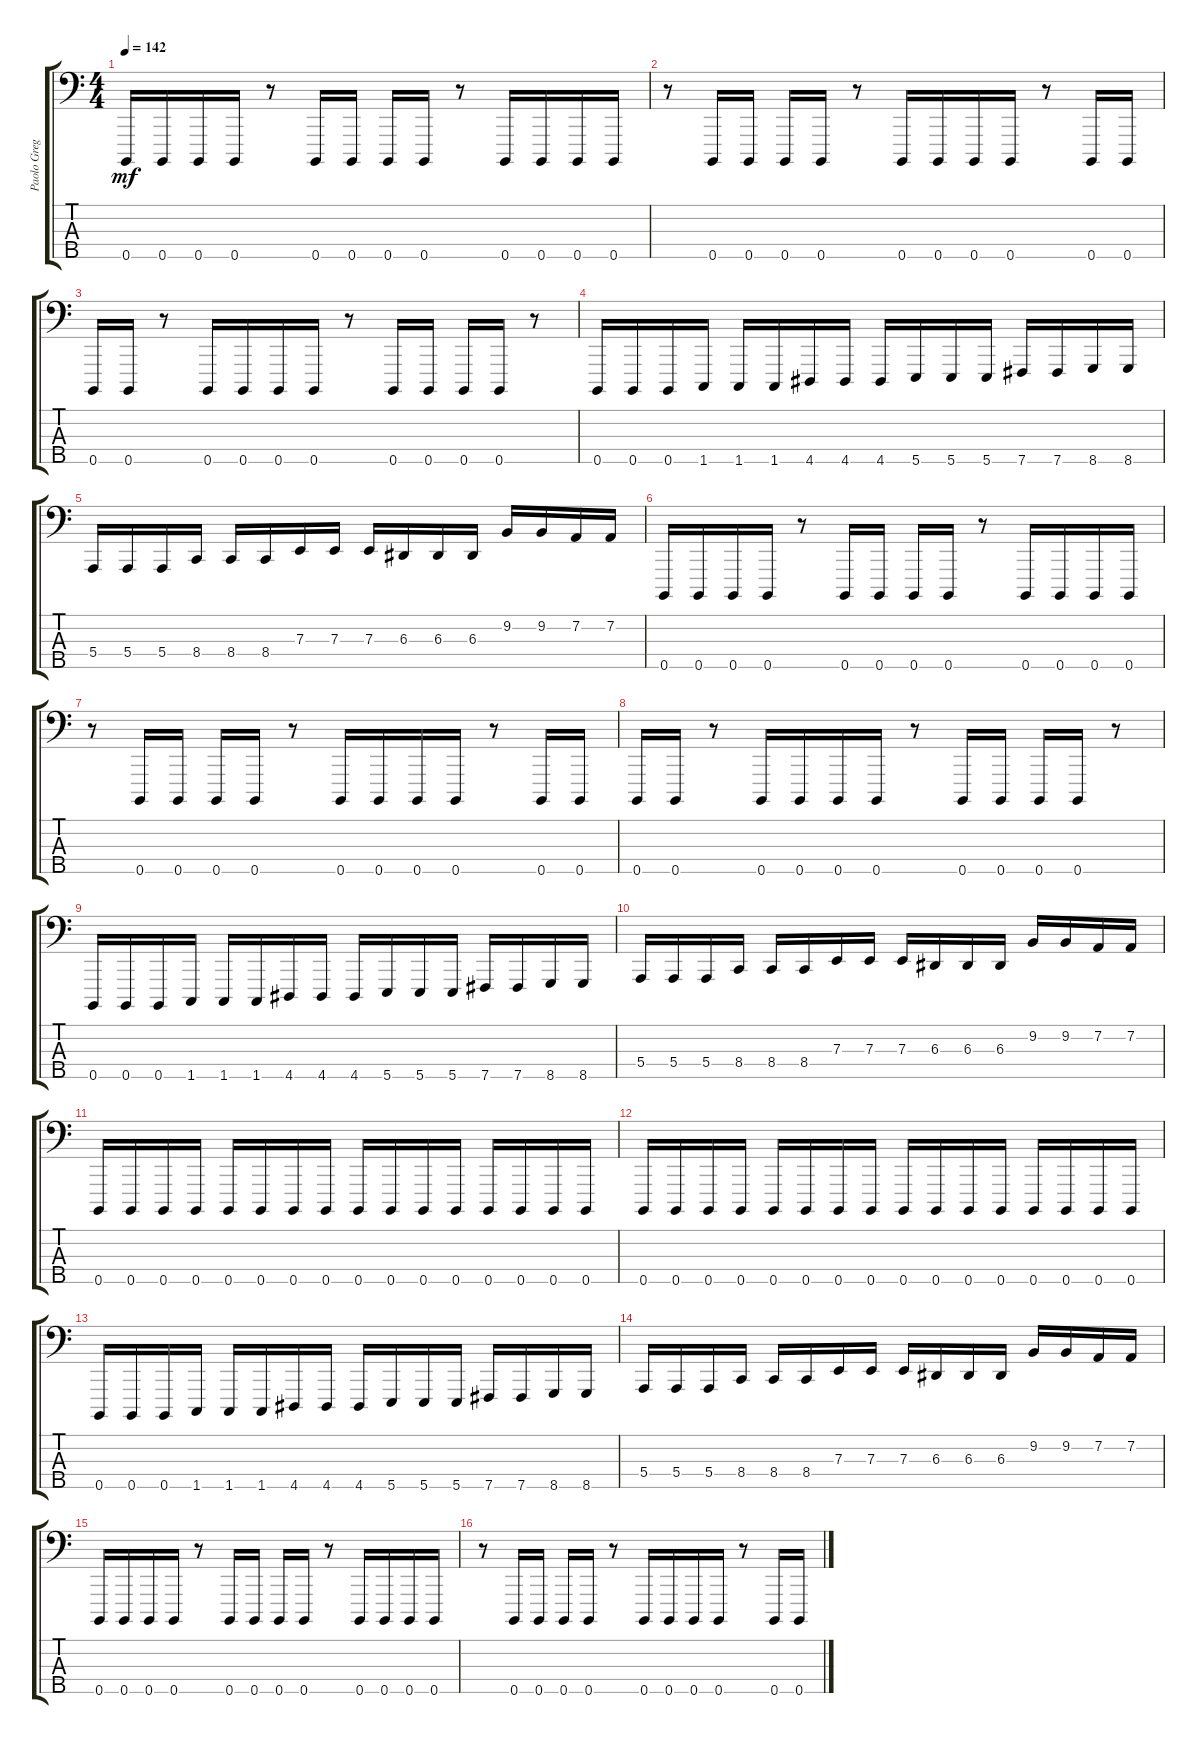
\track ("Paolo Gregoletto" "Paolo Greg") {instrument clavinet}
\staff {score tabs}
\tuning (G2 D2 A1 E1 B0) {hide}
\ts (4 4)
\section ("" "")
\tempo 142
\clef f4
\ks c
0.5.16{dy mf} 0.5.16 0.5.16 0.5.16 r.8 0.5.16 0.5.16 0.5.16 0.5.16 r.8 0.5.16 0.5.16 0.5.16 0.5.16 |
r.8 0.5.16 0.5.16 0.5.16 0.5.16 r.8 0.5.16 0.5.16 0.5.16 0.5.16 r.8 0.5.16 0.5.16 |
0.5.16 0.5.16 r.8 0.5.16 0.5.16 0.5.16 0.5.16 r.8 0.5.16 0.5.16 0.5.16 0.5.16 r.8 |
0.5.16 0.5.16 0.5.16 1.5.16 1.5.16 1.5.16 4.5.16 4.5.16 4.5.16 5.5.16 5.5.16 5.5.16 7.5.16 7.5.16 8.5.16 8.5.16 |
5.4.16 5.4.16 5.4.16 8.4.16 8.4.16 8.4.16 7.3.16 7.3.16 7.3.16 6.3.16 6.3.16 6.3.16 9.2.16 9.2.16 7.2.16 7.2.16 |
0.5.16 0.5.16 0.5.16 0.5.16 r.8 0.5.16 0.5.16 0.5.16 0.5.16 r.8 0.5.16 0.5.16 0.5.16 0.5.16 |
r.8 0.5.16 0.5.16 0.5.16 0.5.16 r.8 0.5.16 0.5.16 0.5.16 0.5.16 r.8 0.5.16 0.5.16 |
0.5.16 0.5.16 r.8 0.5.16 0.5.16 0.5.16 0.5.16 r.8 0.5.16 0.5.16 0.5.16 0.5.16 r.8 |
0.5.16 0.5.16 0.5.16 1.5.16 1.5.16 1.5.16 4.5.16 4.5.16 4.5.16 5.5.16 5.5.16 5.5.16 7.5.16 7.5.16 8.5.16 8.5.16 |
5.4.16 5.4.16 5.4.16 8.4.16 8.4.16 8.4.16 7.3.16 7.3.16 7.3.16 6.3.16 6.3.16 6.3.16 9.2.16 9.2.16 7.2.16 7.2.16 |
0.5.16 0.5.16 0.5.16 0.5.16 0.5.16 0.5.16 0.5.16 0.5.16 0.5.16 0.5.16 0.5.16 0.5.16 0.5.16 0.5.16 0.5.16 0.5.16 |
0.5.16 0.5.16 0.5.16 0.5.16 0.5.16 0.5.16 0.5.16 0.5.16 0.5.16 0.5.16 0.5.16 0.5.16 0.5.16 0.5.16 0.5.16 0.5.16 |
0.5.16 0.5.16 0.5.16 1.5.16 1.5.16 1.5.16 4.5.16 4.5.16 4.5.16 5.5.16 5.5.16 5.5.16 7.5.16 7.5.16 8.5.16 8.5.16 |
5.4.16 5.4.16 5.4.16 8.4.16 8.4.16 8.4.16 7.3.16 7.3.16 7.3.16 6.3.16 6.3.16 6.3.16 9.2.16 9.2.16 7.2.16 7.2.16 |
0.5.16 0.5.16 0.5.16 0.5.16 r.8 0.5.16 0.5.16 0.5.16 0.5.16 r.8 0.5.16 0.5.16 0.5.16 0.5.16 |
r.8 0.5.16 0.5.16 0.5.16 0.5.16 r.8 0.5.16 0.5.16 0.5.16 0.5.16 r.8 0.5.16 0.5.16
